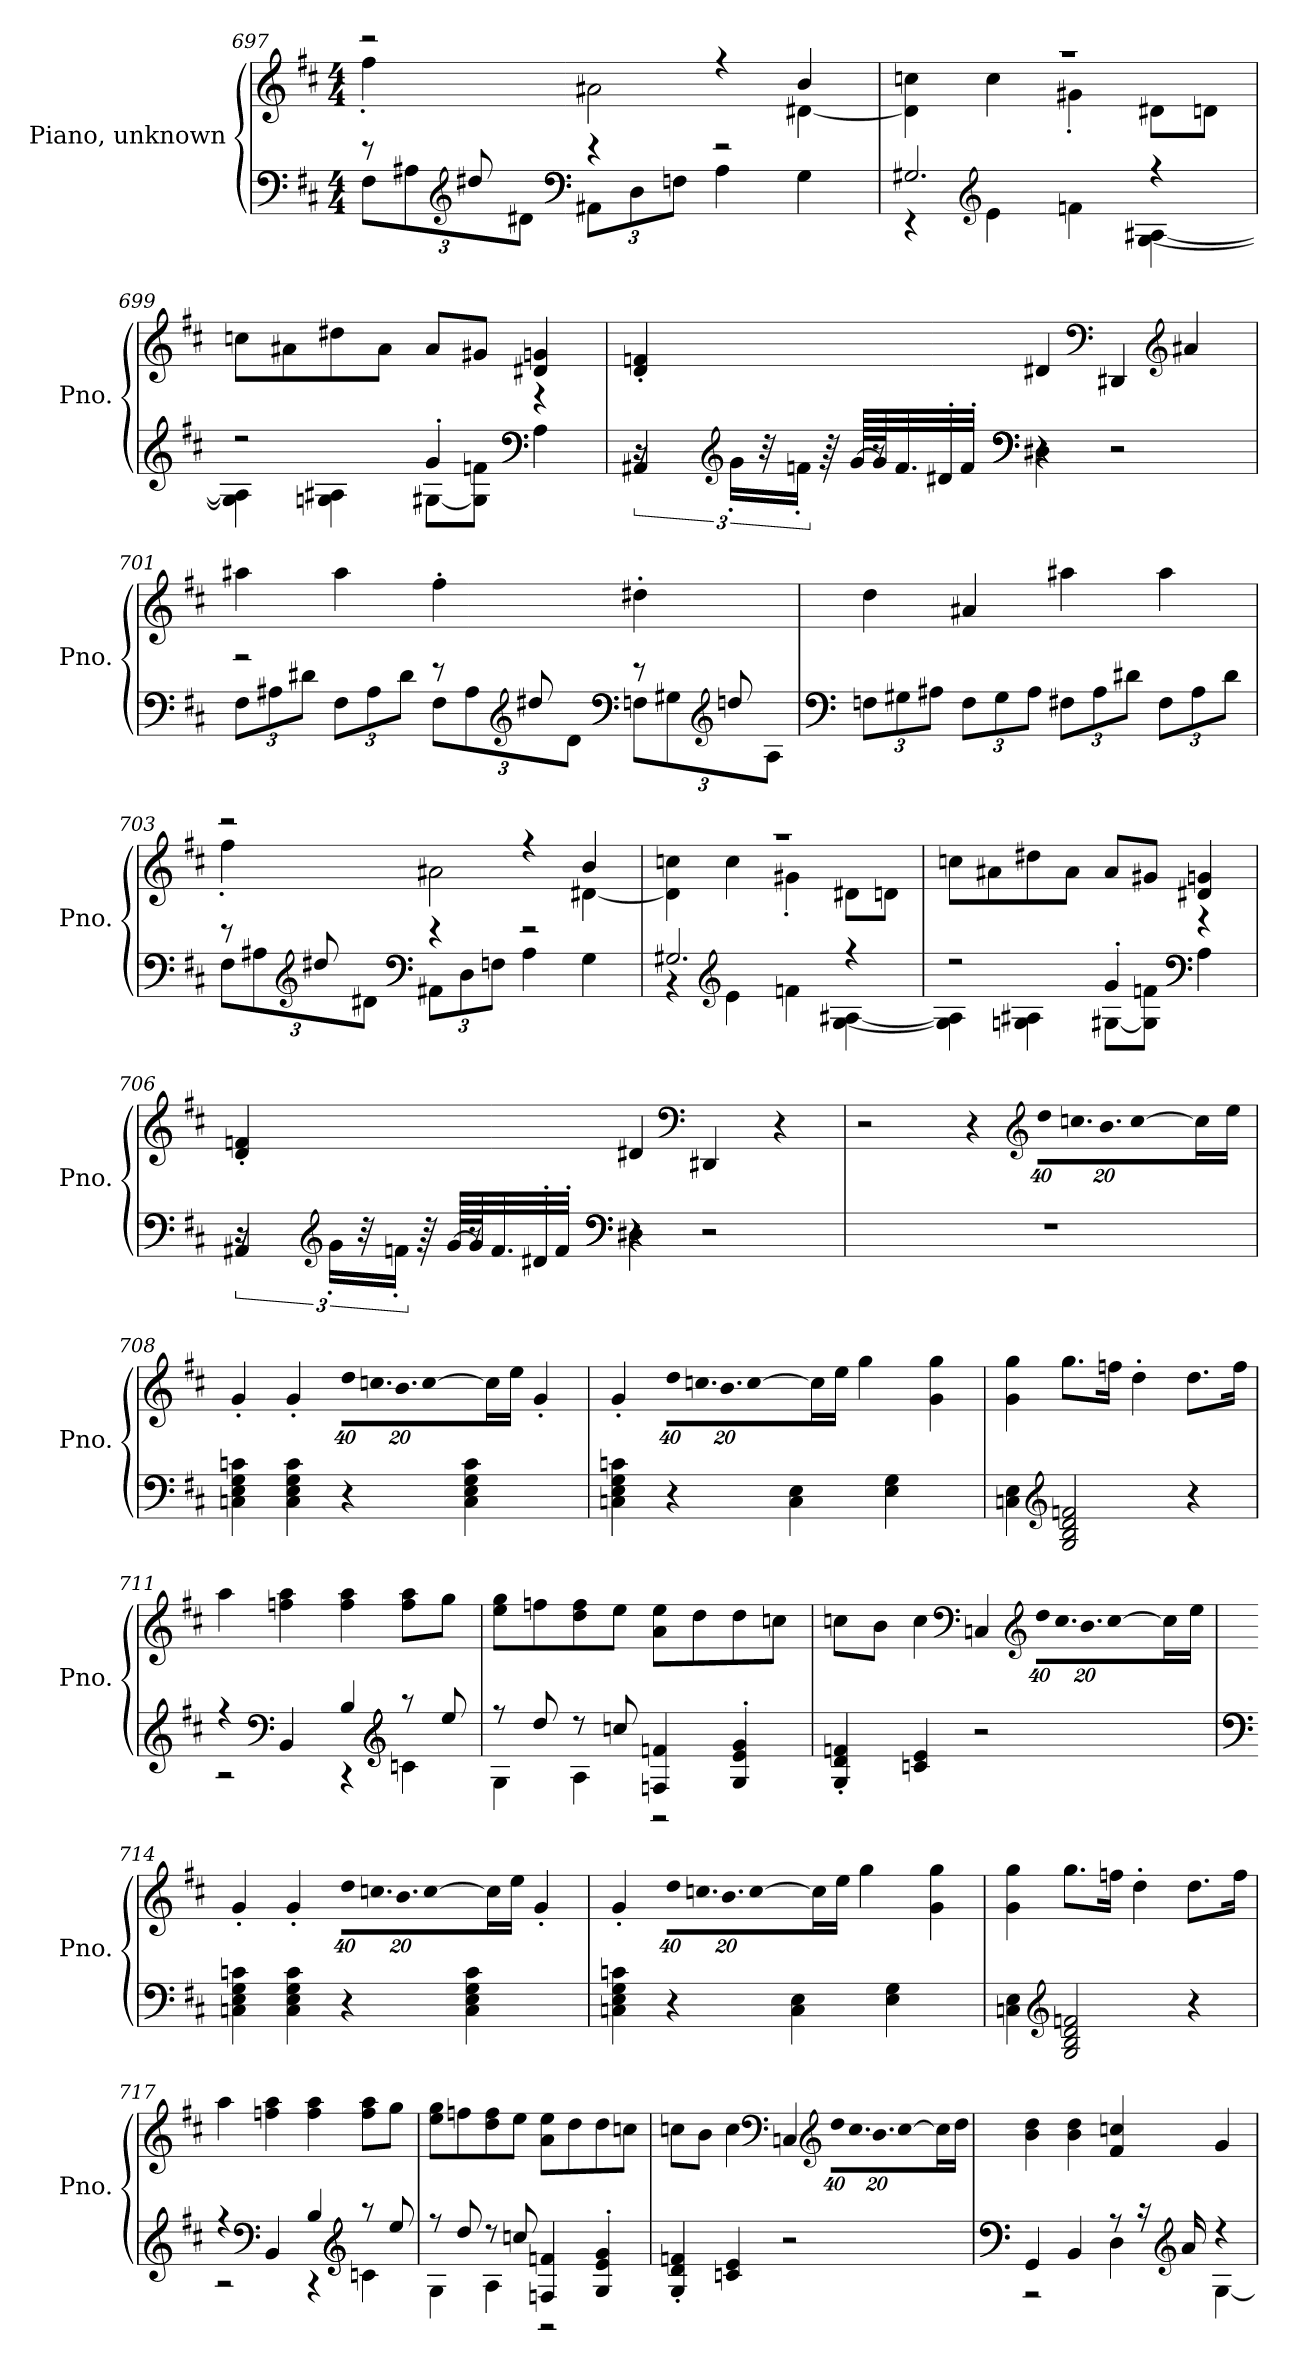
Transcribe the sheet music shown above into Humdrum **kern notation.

**kern	**kern
*part1	*part1
*staff2	*staff1
*I"Piano, unknown	*
*I'Pno.	*
*clefF4	*clefG2
*k[f#c#]	*k[f#c#]
*M4/4	*M4/4
=697	=697
*^	*
*	*Xbrackettup	*
*	*	*^
8r	12F#\L	2r	4ff#'\
.	12A#X\	.	.
*clefG2	*	*	*
8dd#X/	.	.	.
.	12d#X\J	.	.
*clefF4	*	*	*
4r	12AA#X\L	.	2a#X\
.	12D\	.	.
.	12Fn\J	.	.
2r	4A#\	4r	.
.	4G\	4b/	[4d#X\
!!LO:LB:g=z	!!
=698	=698	=698	=698
2.G#X/	4r	1r	4d#\] 4ccn\
*clefG2	*	*	*
.	4e\	.	4cc\
.	4fn\	.	4g#X'\
4r	[4G#\ [4A#X\	.	8d#X\L
.	.	.	8dn\J
*	*	*v	*v
=699	=699	=699
2r	4G#\] 4A#\]	8ccn\L
.	.	8a#X\
.	4Gn\ 4A#X\	8dd#X\
.	.	8a#\J
4g'/	[8G#X\L	8a#/L
.	8G#\] 8fn\J	8g#X/J
*clefF4	*	*
4r	4A#\	4d#X/ 4gn/
!!LO:LB:g=z
=700	=700	=700
*	*brackettup	*
*	*^	*
16r	24r	4AA#X/	4d/' 4fn/'
*clefG2	*	*	*
.	24g'\LL	.	.
32r	.	.	.
.	24fn'\JJ	.	.
64r	.	.	.
[64g/LLLL	.	.	.
64g/J]	8r	.	.
32.f/	.	.	.
32d#X'/	.	.	.
32f'/JJJ	.	.	.
*clefF4	*	*	*
4r	4D#X\	4r	4d#X/
*	*	*	*clefF4
2r	2r	2r	4DD#X/
*	*	*	*clefG2
.	.	.	4a#X/
*	*v	*v	*
!!LO:LB:g=z
=701	=701	=701
*	*Xbrackettup	*
2r	12F#\L	4aa#X\
.	12A#X\	.
.	12d#X\J	.
.	12F#\L	4aa#\
.	12A#\	.
.	12d#\J	.
8r	12F#\L	4ff#'\
.	12A#\	.
*clefG2	*	*
8dd#X/	.	.
.	12d#\J	.
*clefF4	*	*
8r	12Fn\L	4dd#X'\
.	12G#X\	.
*clefG2	*	*
8ddn/	.	.
.	12A#\J	.
*v	*v	*
=702	=702
*clefF4	*
12Fn\L	4dd\
12G#X\	.
12A#X\J	.
12F\L	4a#X/
12G#\	.
12A#\J	.
12F#X\L	4aa#X\
12A#\	.
12d#X\J	.
12F#\L	4aa#\
12A#\	.
12d#\J	.
!!LO:LB:g=z
=703	=703
*^	*^
8r	12F#\L	2r	4ff#'\
.	12A#X\	.	.
*clefG2	*	*	*
8dd#X/	.	.	.
.	12d#X\J	.	.
*clefF4	*	*	*
4r	12AA#X\L	.	2a#X\
.	12D\	.	.
.	12Fn\J	.	.
2r	4A#\	4r	.
.	4G\	4b/	[4d#X\
=704	=704	=704	=704
2.G#X/	4r	1r	4d#\] 4ccn\
*clefG2	*	*	*
.	4e\	.	4cc\
.	4fn\	.	4g#X'\
4r	[4G#\ [4A#X\	.	8d#X\L
.	.	.	8dn\J
*	*	*v	*v
=705	=705	=705
2r	4G#\] 4A#\]	8ccn\L
.	.	8a#X\
.	4Gn\ 4A#X\	8dd#X\
.	.	8a#\J
4g'/	[8G#X\L	8a#/L
.	8G#\] 8fn\J	8g#X/J
*clefF4	*	*
4r	4A#\	4d#X/ 4gn/
!!LO:LB:g=z
=706	=706	=706
*	*brackettup	*
*	*^	*
16r	24r	4AA#X/	4d/' 4fn/'
*clefG2	*	*	*
.	24g'\LL	.	.
32r	.	.	.
.	24fn'\JJ	.	.
64r	.	.	.
[64g/LLLL	.	.	.
64g/J]	8r	.	.
32.f/	.	.	.
32d#X'/	.	.	.
32f'/JJJ	.	.	.
*clefF4	*	*	*
4r	4D#X\	4r	4d#X/
*	*	*	*clefF4
2r	2r	2r	4DD#X/
.	.	.	4r
*v	*v	*v	*
=707	=707
1r	2r
.	4r
*	*clefG2
*	*Xbrackettup
!	!LO:N:vis=32
.	640%23dd\LLL
!	!LO:N:vis=64.
.	640%17ccn\L
!	!LO:N:vis=64.
.	640%17b\J
!	!LO:N:vis=32
.	[640%23cc\J
.	16cc\]
.	16ee\JJ
!!LO:PB:g=z
=708	=708
4Cn\ 4E\ 4G\ 4cn\	4g'/
4C\ 4E\ 4G\ 4c\	4g'/
!	!LO:N:vis=32
4r	640%23dd\LLL
!	!LO:N:vis=64.
.	640%17ccn\L
!	!LO:N:vis=64.
.	640%17b\J
!	!LO:N:vis=32
.	[640%23cc\J
.	16cc\]
.	16ee\JJ
4C\ 4E\ 4G\ 4c\	4g'/
=709	=709
4Cn\ 4E\ 4G\ 4cn\	4g'/
!	!LO:N:vis=32
4r	640%23dd\LLL
!	!LO:N:vis=64.
.	640%17ccn\L
!	!LO:N:vis=64.
.	640%17b\J
!	!LO:N:vis=32
.	[640%23cc\J
.	16cc\]
.	16ee\JJ
4C\ 4E\	4gg\
4E\ 4G\	4g\ 4gg\
=710	=710
4Cn\ 4E\	4g\ 4gg\
*clefG2	*
2G/ 2B/ 2d/ 2fn/	8.gg\L
.	16ffn\Jk
.	4dd'\
4r	8.dd\L
.	16ff\Jk
=711	=711
*^	*
4r	2r	4aa\
*clefF4	*	*
4BB/	.	4ffn\ 4aa\
4B/	4r	4ff\ 4aa\
*clefG2	*	*
8r	4cn\	8ff\ 8aa\L
8ee/	.	8gg\J
!!LO:LB:g=z
=712	=712	=712
8r	4G\	8ee\ 8gg\L
8dd/	.	8ffn\
8r	4A\	8dd\ 8ff\
8ccn/	.	8ee\J
4Fn/ 4fn/	2r	8a\ 8ee\L
.	.	8dd\
4G/' 4e/' 4g/'	.	8dd\
.	.	8ccn\J
*v	*v	*
=713	=713
4G/' 4d/' 4fn/'	8ccn\L
.	8b\J
4cn/ 4e/	4cc\
*	*clefF4
2r	4Cn/
*	*clefG2
!	!LO:N:vis=32
.	640%23dd\LLL
!	!LO:N:vis=64.
.	640%17cc\L
!	!LO:N:vis=64.
.	640%17b\J
!	!LO:N:vis=32
.	[640%23cc\J
.	16cc\]
.	16ee\JJ
=714	=714
*clefF4	*
4Cn\ 4E\ 4G\ 4cn\	4g'/
4C\ 4E\ 4G\ 4c\	4g'/
!	!LO:N:vis=32
4r	640%23dd\LLL
!	!LO:N:vis=64.
.	640%17ccn\L
!	!LO:N:vis=64.
.	640%17b\J
!	!LO:N:vis=32
.	[640%23cc\J
.	16cc\]
.	16ee\JJ
4C\ 4E\ 4G\ 4c\	4g'/
!!LO:LB:g=z
=715	=715
4Cn\ 4E\ 4G\ 4cn\	4g'/
!	!LO:N:vis=32
4r	640%23dd\LLL
!	!LO:N:vis=64.
.	640%17ccn\L
!	!LO:N:vis=64.
.	640%17b\J
!	!LO:N:vis=32
.	[640%23cc\J
.	16cc\]
.	16ee\JJ
4C\ 4E\	4gg\
4E\ 4G\	4g\ 4gg\
=716	=716
4Cn\ 4E\	4g\ 4gg\
*clefG2	*
2G/ 2B/ 2d/ 2fn/	8.gg\L
.	16ffn\Jk
.	4dd'\
4r	8.dd\L
.	16ff\Jk
=717	=717
*^	*
4r	2r	4aa\
*clefF4	*	*
4BB/	.	4ffn\ 4aa\
4B/	4r	4ff\ 4aa\
*clefG2	*	*
8r	4cn\	8ff\ 8aa\L
8ee/	.	8gg\J
!!LO:LB:g=z
=718	=718	=718
8r	4G\	8ee\ 8gg\L
8dd/	.	8ffn\
8r	4A\	8dd\ 8ff\
8ccn/	.	8ee\J
4Fn/ 4fn/	2r	8a\ 8ee\L
.	.	8dd\
4G/' 4e/' 4g/'	.	8dd\
.	.	8ccn\J
*v	*v	*
=719	=719
4G/' 4d/' 4fn/'	8ccn\L
.	8b\J
4cn/ 4e/	4cc\
*	*clefF4
2r	4Cn/
*	*clefG2
!	!LO:N:vis=32
.	640%23dd\LLL
!	!LO:N:vis=64.
.	640%17cc\L
!	!LO:N:vis=64.
.	640%17b\J
!	!LO:N:vis=32
.	[640%23cc\J
.	16cc\]
.	16dd\JJ
=720	=720
*clefF4	*
*^	*
4GG/	2r	4b\ 4dd\
4BB/	.	4b\ 4dd\
8r	4D\	4f#/ 4ccn/
16r	.	.
*clefG2	*	*
16a/	.	.
4r	[4G\	4g/
*v	*v	*
=	=
*-	*-
